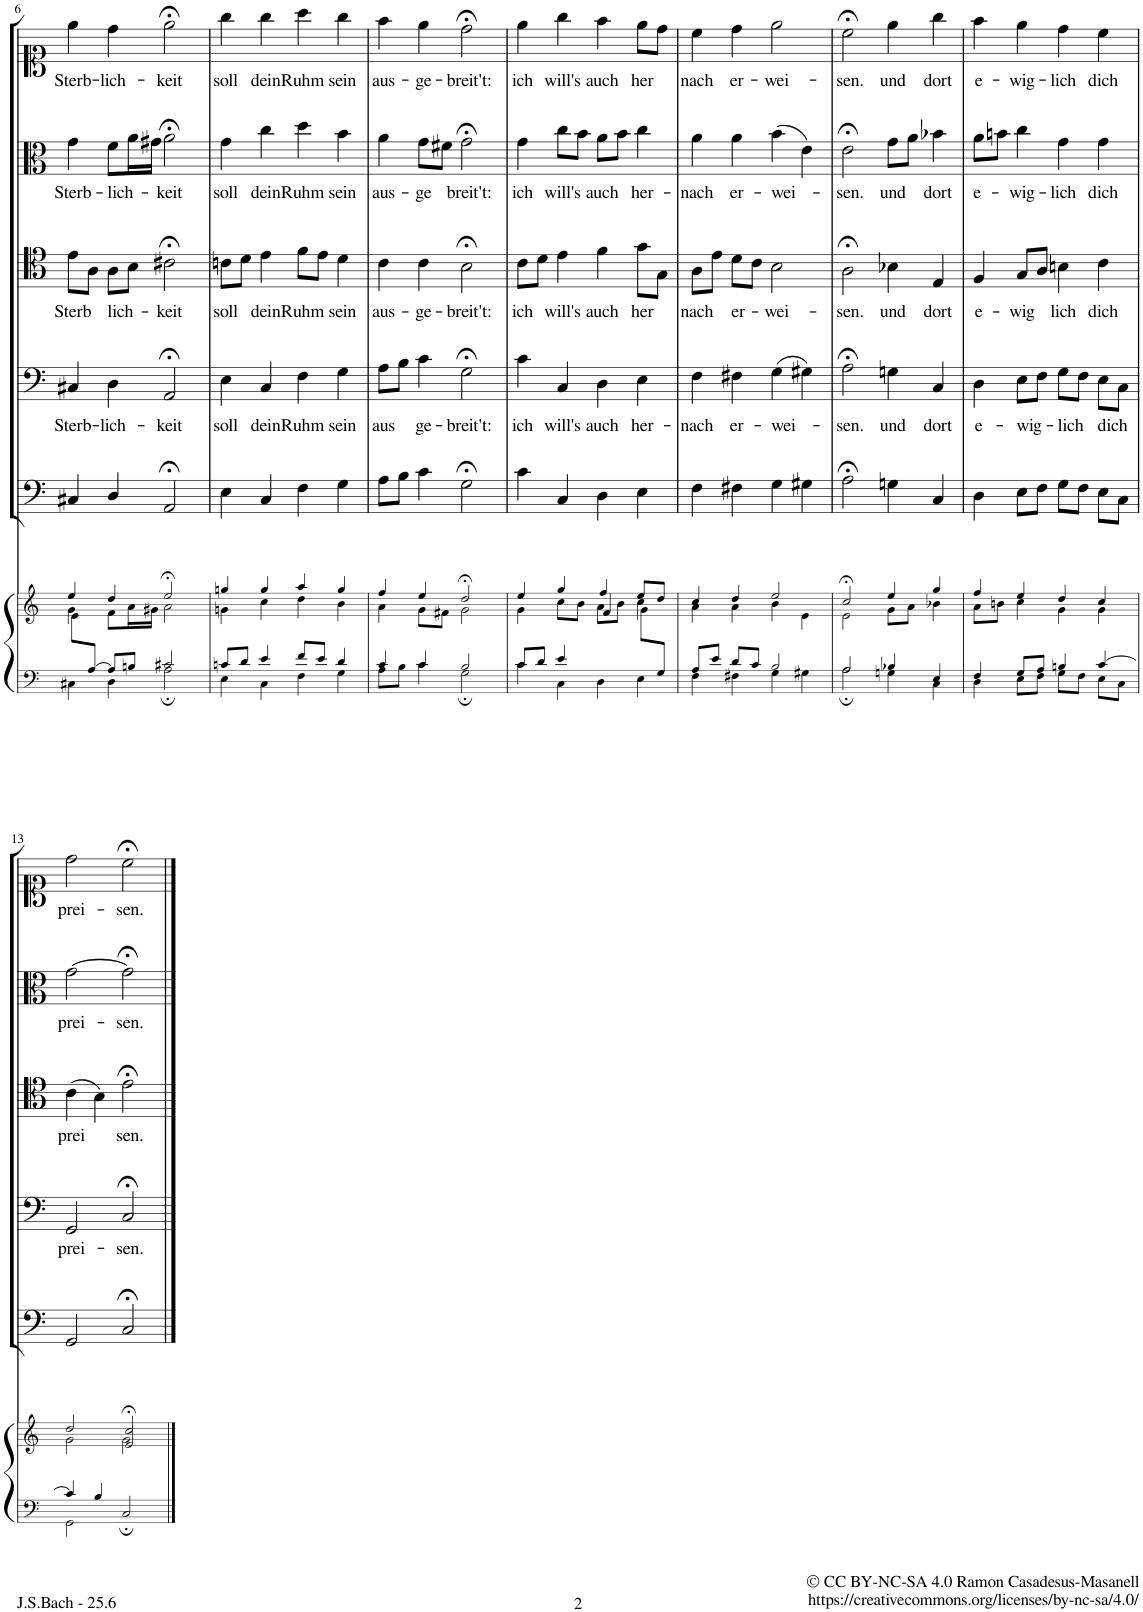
**kern	**kern	**kern	**kern	**text	**kern	**text	**kern	**text	**kern	**text
*part6	*part6	*part5	*part4	*part4	*part3	*part3	*part2	*part2	*part1	*part1
*staff7	*staff6	*staff5	*staff4	*staff4	*staff3	*staff3	*staff2	*staff2	*staff1	*staff1
*I"Piano reduction	*	*I"Continuo.	*I"Basso. Trombone III. col Basso.	*	*I"Tenore. Trombone II. Viola col Tenore.	*	*I"Alto. Oboe II. Trombone I. Violino II. coll' Alto.	*	*I"Soprano. Flauto I. II. III.Oboe I. Cornetto. Violino I col Soprano	*
*I'Pno	*	*	*	*	*	*	*	*	*	*
!!LO:PB:g=z
*clefF4	*clefG2	*clefF4	*clefF4	*	*clefC4	*	*clefC3	*	*clefC1	*
*k[]	*k[]	*k[]	*k[]	*	*k[]	*	*k[]	*	*k[]	*
*M4/4	*M4/4	*M4/4	*M4/4	*	*M4/4	*	*M4/4	*	*M4/4	*
*met(c)	*met(c)	*met(c)	*met(c)	*	*met(c)	*	*met(c)	*	*met(c)	*
=6	=6	=6	=6	=6	=6	=6	=6	=6	=6	=6
*^	*^	*	*	*	*	*	*	*	*	*
*	*	*	*^	*	*	*	*	*	*	*	*	*
!	!	!	!	!	!	!	!LO:LY:b	!	!LO:LY:b	!	!LO:LY:b	!	!LO:LY:b
8ryy	4C#X\	4ee/	4g\	8e\L	4C#X/	4C#X/	Sterb-	8e\L	Sterb	4g\	Sterb-	4ee\	Sterb-
[8A/J	.	.	.	2..ryy	.	.	.	8A\J	.	.	.	.	.
!	!	!	!	!	!	!	!LO:LY:b	!	!LO:LY:b	!	!LO:LY:b	!	!LO:LY:b
8A/L]	4D\	4dd/	8f\L	.	4D/	4D\	-lich-	8A\L	lich-	8f\L	-lich-	4dd\	-lich-
8Bn/J	.	.	16a\L	.	.	.	.	8B\J	.	16a\L	.	.	.
.	.	.	16g#X\JJ	.	.	.	.	.	.	16g#X\JJ	.	.	.
!	!	!	!	!	!	!	!LO:LY:b	!	!LO:LY:b	!	!LO:LY:b	!	!LO:LY:b
2c#X/	2A;\	2ee;</	2a\	.	2AA;</	2AA;</	-keit	2c#X;<\	-keit	2a;<\	-keit	2ee;<\	-keit
*	*	*	*v	*v	*	*	*	*	*	*	*	*	*
=7	=7	=7	=7	=7	=7	=7	=7	=7	=7	=7	=7	=7
!	!	!	!	!	!	!LO:LY:b	!	!LO:LY:b	!	!LO:LY:b	!	!LO:LY:b
8cn/L	4E\	4ggn/	4gn\	4E\	4E\	soll	8cn\L	soll	4g\	soll	4gg\	soll
8d/J	.	.	.	.	.	.	8d\J	.	.	.	.	.
!	!	!	!	!	!	!LO:LY:b	!	!LO:LY:b	!	!LO:LY:b	!	!LO:LY:b
4e/	4C\	4gg/	4cc\	4C/	4C/	dein	4e\	dein	4cc\	dein	4gg\	dein
!	!	!	!	!	!	!LO:LY:b	!	!LO:LY:b	!	!LO:LY:b	!	!LO:LY:b
8f/L	4F\	4aa/	4dd\	4F\	4F\	Ruhm	8f\L	Ruhm	4dd\	Ruhm	4aa\	Ruhm
8e/J	.	.	.	.	.	.	8e\J	.	.	.	.	.
!	!	!	!	!	!	!LO:LY:b	!	!LO:LY:b	!	!LO:LY:b	!	!LO:LY:b
4d/	4G\	4gg/	4b\	4G\	4G\	sein	4d\	sein	4b\	sein	4gg\	sein
=8	=8	=8	=8	=8	=8	=8	=8	=8	=8	=8	=8	=8
!	!	!	!	!	!	!LO:LY:b	!	!LO:LY:b	!	!LO:LY:b	!	!LO:LY:b
4c/	8A\L	4ff/	4a\	8A\L	8A\L	aus	4c\	aus-	4a\	aus-	4ff\	aus-
.	8B\J	.	.	8B\J	8B\J	.	.	.	.	.	.	.
!	!	!	!	!	!	!LO:LY:b	!	!LO:LY:b	!	!LO:LY:b	!	!LO:LY:b
4c/	4c\	4ee/	8g\L	4c\	4c\	ge-	4c\	-ge-	8g\L	-ge	4ee\	-ge-
.	.	.	8f#X\J	.	.	.	.	.	8f#X\J	.	.	.
!	!	!	!	!	!	!LO:LY:b	!	!LO:LY:b	!	!LO:LY:b	!	!LO:LY:b
2B/	2G;\	2dd;</	2g\	2G;<\	2G;<\	-breit't:	2B;<\	-breit't:	2g;<\	breit't:	2dd;<\	-breit't:
=9	=9	=9	=9	=9	=9	=9	=9	=9	=9	=9	=9	=9
*	*	*	*^	*	*	*	*	*	*	*	*	*
!	!	!	!	!	!	!	!LO:LY:b	!	!LO:LY:b	!	!LO:LY:b	!	!LO:LY:b
8c/L	4c\	4ee/	4g\	2ryy	4c\	4c\	ich	8c\L	ich	4g\	ich	4ee\	ich
8d/J	.	.	.	.	.	.	.	8d\J	.	.	.	.	.
!	!	!	!	!	!	!	!LO:LY:b	!	!LO:LY:b	!	!LO:LY:b	!	!LO:LY:b
4e/	4C\	4gg/	8cc\L	.	4C/	4C/	will's	4e\	will's	8cc\L	will's	4gg\	will's
.	.	.	8b\J	.	.	.	.	.	.	8b\J	.	.	.
!	!	!	!	!	!	!	!LO:LY:b	!	!LO:LY:b	!	!LO:LY:b	!	!LO:LY:b
4.ryy	4D\	4ff/	8a\L	4f/	4D\	4D\	auch	4f\	auch	8a\L	auch	4ff\	auch
.	.	.	8b\J	.	.	.	.	.	.	8b\J	.	.	.
!	!	!	!	!	!	!	!LO:LY:b	!	!LO:LY:b	!	!LO:LY:b	!	!LO:LY:b
.	4E\	8ee/L	4cc\	8g\L	4E\	4E\	her-	8g\L	her	4cc\	her-	8ee\L	her
8G/J	.	8dd/J	.	8ryy	.	.	.	8G\J	.	.	.	8dd\J	.
=10	=10	=10	=10	=10	=10	=10	=10	=10	=10	=10	=10	=10	=10
!	!	!	!	!	!	!	!LO:LY:b	!	!LO:LY:b	!	!LO:LY:b	!	!LO:LY:b
*	*	*	*v	*v	*	*	*	*	*	*	*	*	*
8A/L	4F\	4cc/	4a\	4F\	4F\	-nach	8A\L	nach	4a\	-nach	4cc\	nach
8e/J	.	.	.	.	.	.	8e\J	.	.	.	.	.
!	!	!	!	!	!	!LO:LY:b	!	!LO:LY:b	!	!LO:LY:b	!	!LO:LY:b
8d/L	4F#X\	4dd/	4a\	4F#X\	4F#X\	er-	8d\L	er-	4a\	er-	4dd\	er-
8c/J	.	.	.	.	.	.	8c\J	.	.	.	.	.
!	!	!	!	!	!	!LO:LY:b	!	!LO:LY:b	!	!LO:LY:b	!	!LO:LY:b
2B/	4G\	2ee/	4b\	4G\	(>4G\	-wei-	2B\	wei-	(>4b\	-wei-	2ee\	-wei-
.	4G#X\	.	4e\	4G#X\	4G#X\)	.	.	.	4e\)	.	.	.
=11	=11	=11	=11	=11	=11	=11	=11	=11	=11	=11	=11	=11
!	!	!	!	!	!	!LO:LY:b	!	!LO:LY:b	!	!LO:LY:b	!	!LO:LY:b
2A/	2A;\	2cc;</	2e\	2A;<\	2A;<\	-sen.	2A;<\	-sen.	2e;<\	-sen.	2cc;<\	-sen.
!	!	!	!	!	!	!LO:LY:b	!	!LO:LY:b	!	!LO:LY:b	!	!LO:LY:b
4B-X/	4Gn\	4ee/	8g\L	4Gn\	4Gn\	und	4B-X\	und	8g\L	und	4ee\	und
.	.	.	8a\J	.	.	.	.	.	8a\J	.	.	.
!	!	!	!	!	!	!LO:LY:b	!	!LO:LY:b	!	!LO:LY:b	!	!LO:LY:b
4E/	4C\	4gg/	4b-X\	4C/	4C/	dort	4E/	dort	4b-X\	dort	4gg\	dort
=12	=12	=12	=12	=12	=12	=12	=12	=12	=12	=12	=12	=12
!	!	!	!	!	!	!LO:LY:b	!	!LO:LY:b	!	!LO:LY:b	!	!LO:LY:b
4F/	4D\	4ff/	8a\L	4D\	4D\	e-	4F/	e-	8a\L	e-	4ff\	e-
.	.	.	8bn\J	.	.	.	.	.	8bn\J	.	.	.
!	!	!	!	!	!	!LO:LY:b	!	!LO:LY:b	!	!LO:LY:b	!	!LO:LY:b
8G/L	8E\L	4ee/	4cc\	8E\L	8E\L	-wig-	8G/L	-wig	4cc\	wig-	4ee\	-wig-
8A/J	8F\J	.	.	8F\J	8F\J	.	8A/J	.	.	.	.	.
!	!	!	!	!	!	!LO:LY:b	!	!LO:LY:b	!	!LO:LY:b	!	!LO:LY:b
4Bn/	8G\L	4dd/	4g\	8G\L	8G\L	-lich	4Bn\	lich	4g\	-lich	4dd\	-lich
.	8F\J	.	.	8F\J	8F\J	.	.	.	.	.	.	.
!	!	!	!	!	!	!LO:LY:b	!	!LO:LY:b	!	!LO:LY:b	!	!LO:LY:b
[4c/	8E\L	4cc/	4g\	8E\L	8E\L	dich	4c\	dich	4g\	dich	4cc\	dich
.	8C\J	.	.	8C\J	8C\J	.	.	.	.	.	.	.
!!LO:LB:g=z
=13	=13	=13	=13	=13	=13	=13	=13	=13	=13	=13	=13	=13
*	*	*	*^	*	*	*	*	*	*	*	*	*
!	!	!	!	!	!	!	!LO:LY:b	!	!LO:LY:b	!	!LO:LY:b	!	!LO:LY:b
4c/]	2GG\	2dd/	2g\	2ryy	2GG/	2GG/	prei-	(>4c\	prei	[2g\	prei-	2dd\	prei-
4B/	.	.	.	.	.	.	.	4B\)	.	.	.	.	.
!	!	!	!	!	!	!	!LO:LY:b	!	!LO:LY:b	!	!LO:LY:b	!	!LO:LY:b
2ryy	2C;/	2cc;</	2g\	2e/	2C;</	2C;</	-sen.	2e;<\	sen.	2g;<\]	-sen.	2cc;<\	-sen.
*v	*v	*	*	*	*	*	*	*	*	*	*	*	*
*	*v	*v	*v	*	*	*	*	*	*	*	*	*
==	==	==	==	==	==	==	==	==	==	==
*-	*-	*-	*-	*-	*-	*-	*-	*-	*-	*-
